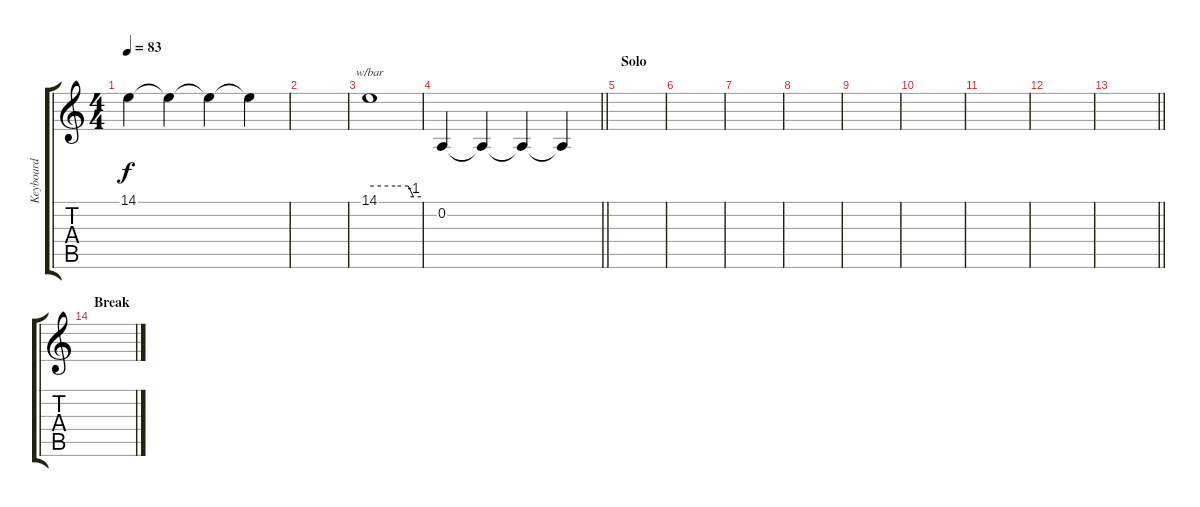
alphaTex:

\track ("Keyboard" "Keyboard") {instrument pad7halo}
\staff {score tabs}
\tuning (D4 A3 F3 C3 G2 C2) {hide}
\ts (4 4)
\tempo 83
\clef g2
\ks c
14.1{t}.4{dy f volume 4} 14.1{t}.4 14.1{t}.4 14.1{t}.4 |
|
14.1.1{tbe (custom default 0 0 30 0 45 0 51 -4 60 -4) volume 16} |
\barLineRight lightlight
0.2.4{volume 4} 0.2{t}.4 0.2{t}.4 0.2{t}.4 |
\section ("" "Solo")
|
|
|
|
|
|
|
|
\barLineRight lightlight
|
\section ("" "Break")
